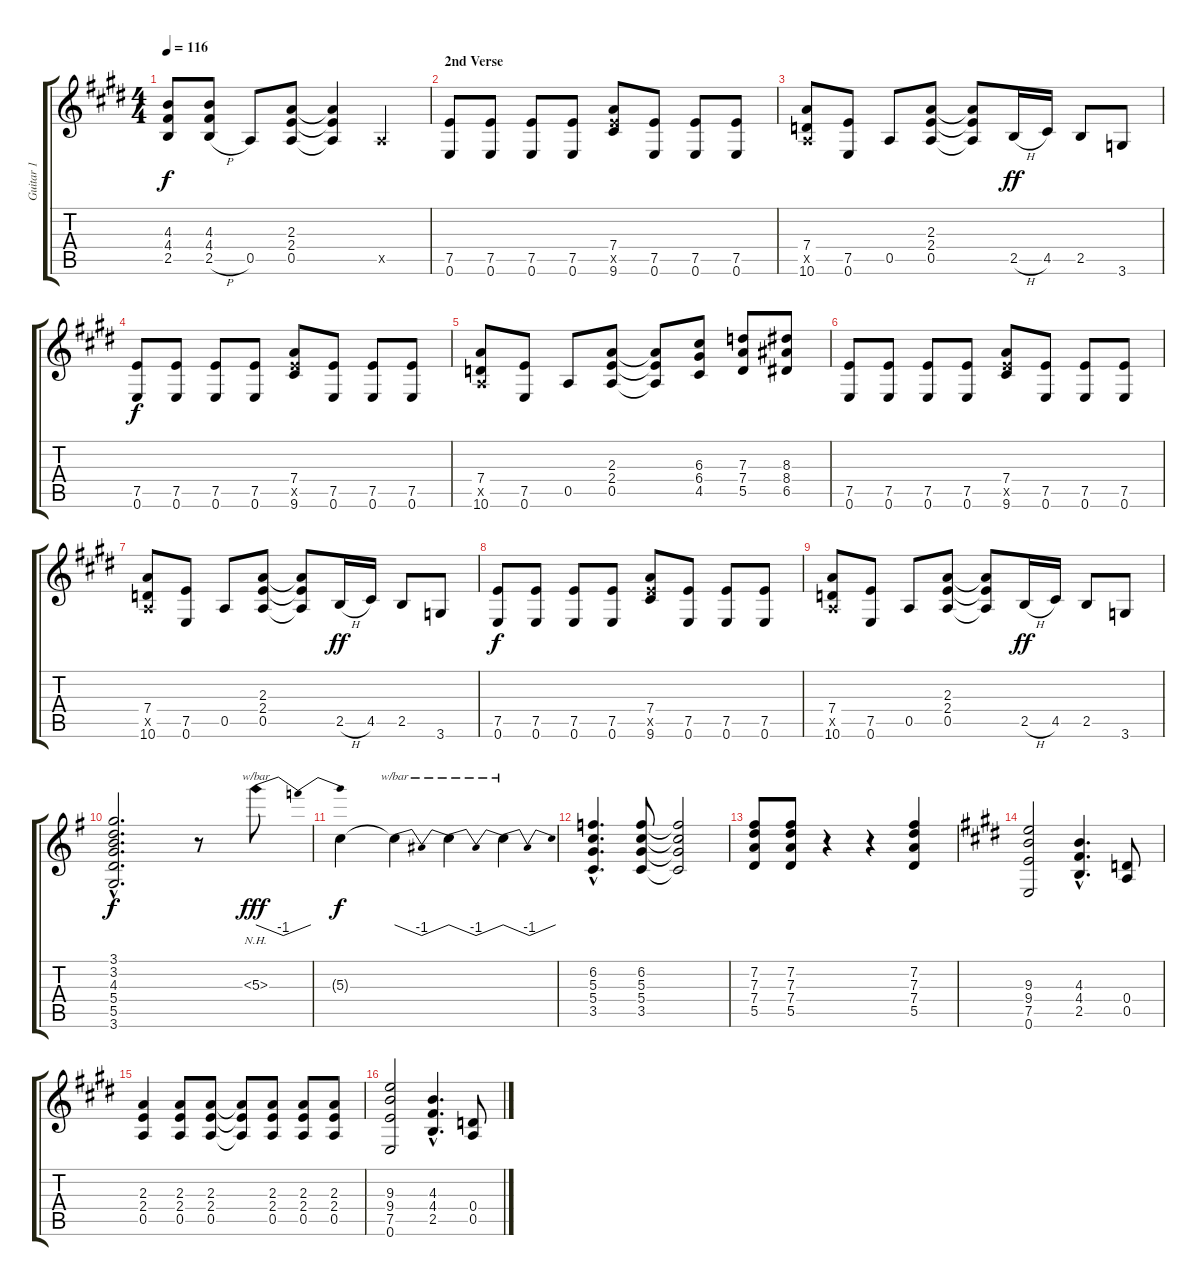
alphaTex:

\track ("Guitar 1" "Guitar 1") {instrument overdrivenguitar}
\staff {score tabs}
\tuning (E4 B3 G3 D3 A2 E2) {hide}
\ts (4 4)
\tempo 116
\clef g2
\ks e
(4.3 4.4 2.5).8{dy f} (4.3 4.4 2.5{h}).8 0.5.8 (2.3 2.4 0.5).8 (2.3{t} 2.4{t} 0.5{t}).4 0.5{x}.4 |
\section ("" "2nd Verse")
(7.5 0.6).8 (7.5 0.6).8 (7.5 0.6).8 (7.5 0.6).8 (7.4 7.5{x} 9.6).8 (7.5 0.6).8 (7.5 0.6).8 (7.5 0.6).8 |
(7.4 0.5{x} 10.6).8 (7.5 0.6).8 0.5.8 (2.3 2.4 0.5).8 (2.3{t} 2.4{t} 0.5{t}).8 2.5{h}.16{dy ff} 4.5.16 2.5.8 3.6.8 |
(7.5 0.6).8{dy f} (7.5 0.6).8 (7.5 0.6).8 (7.5 0.6).8 (7.4 7.5{x} 9.6).8 (7.5 0.6).8 (7.5 0.6).8 (7.5 0.6).8 |
(7.4 0.5{x} 10.6).8 (7.5 0.6).8 0.5.8 (2.3 2.4 0.5).8 (2.3{t} 2.4{t} 0.5{t}).8 (6.3 6.4 4.5).8 (7.3 7.4 5.5).8 (8.3 8.4 6.5).8 |
(7.5 0.6).8 (7.5 0.6).8 (7.5 0.6).8 (7.5 0.6).8 (7.4 7.5{x} 9.6).8 (7.5 0.6).8 (7.5 0.6).8 (7.5 0.6).8 |
(7.4 0.5{x} 10.6).8 (7.5 0.6).8 0.5.8 (2.3 2.4 0.5).8 (2.3{t} 2.4{t} 0.5{t}).8 2.5{h}.16{dy ff} 4.5.16 2.5.8 3.6.8 |
(7.5 0.6).8{dy f} (7.5 0.6).8 (7.5 0.6).8 (7.5 0.6).8 (7.4 7.5{x} 9.6).8 (7.5 0.6).8 (7.5 0.6).8 (7.5 0.6).8 |
(7.4 0.5{x} 10.6).8 (7.5 0.6).8 0.5.8 (2.3 2.4 0.5).8 (2.3{t} 2.4{t} 0.5{t}).8 2.5{h}.16{dy ff} 4.5.16 2.5.8 3.6.8 |
\ks g
(3.1{hac} 3.2{hac} 4.3{hac} 5.4{hac} 5.5{hac} 3.6{hac}).2{d dy f} r.8 5.3{nh}.8{tbe (dip default 0 0 30 -4 60 0) dy fff} |
5.3{t}.4{dy f} 5.3{t}.4{tbe (dip default 0 0 30 -4 60 0)} 5.3{t}.4{tbe (dip default 0 0 30 -4 60 0)} 5.3{t}.4{tbe (dip default 0 0 30 -4 60 0)} |
(6.2{hac} 5.3{hac} 5.4{hac} 3.5{hac}).4{d} (6.2 5.3 5.4 3.5).8 (6.2{t} 5.3{t} 5.4{t} 3.5{t}).2 |
(7.2 7.3 7.4 5.5).8 (7.2 7.3 7.4 5.5).8 r.4 r.4 (7.2 7.3 7.4 5.5).4 |
\ks e
(9.3 9.4 7.5 0.6).2 (4.3{hac} 4.4{hac} 2.5{hac}).4{d} (0.4 0.5).8 |
(2.3 2.4 0.5).4 (2.3 2.4 0.5).8 (2.3 2.4 0.5).8 (2.3{t} 2.4{t} 0.5{t}).8 (2.3 2.4 0.5).8 (2.3 2.4 0.5).8 (2.3 2.4 0.5).8 |
(9.3 9.4 7.5 0.6).2 (4.3{hac} 4.4{hac} 2.5{hac}).4{d} (0.4 0.5).8
